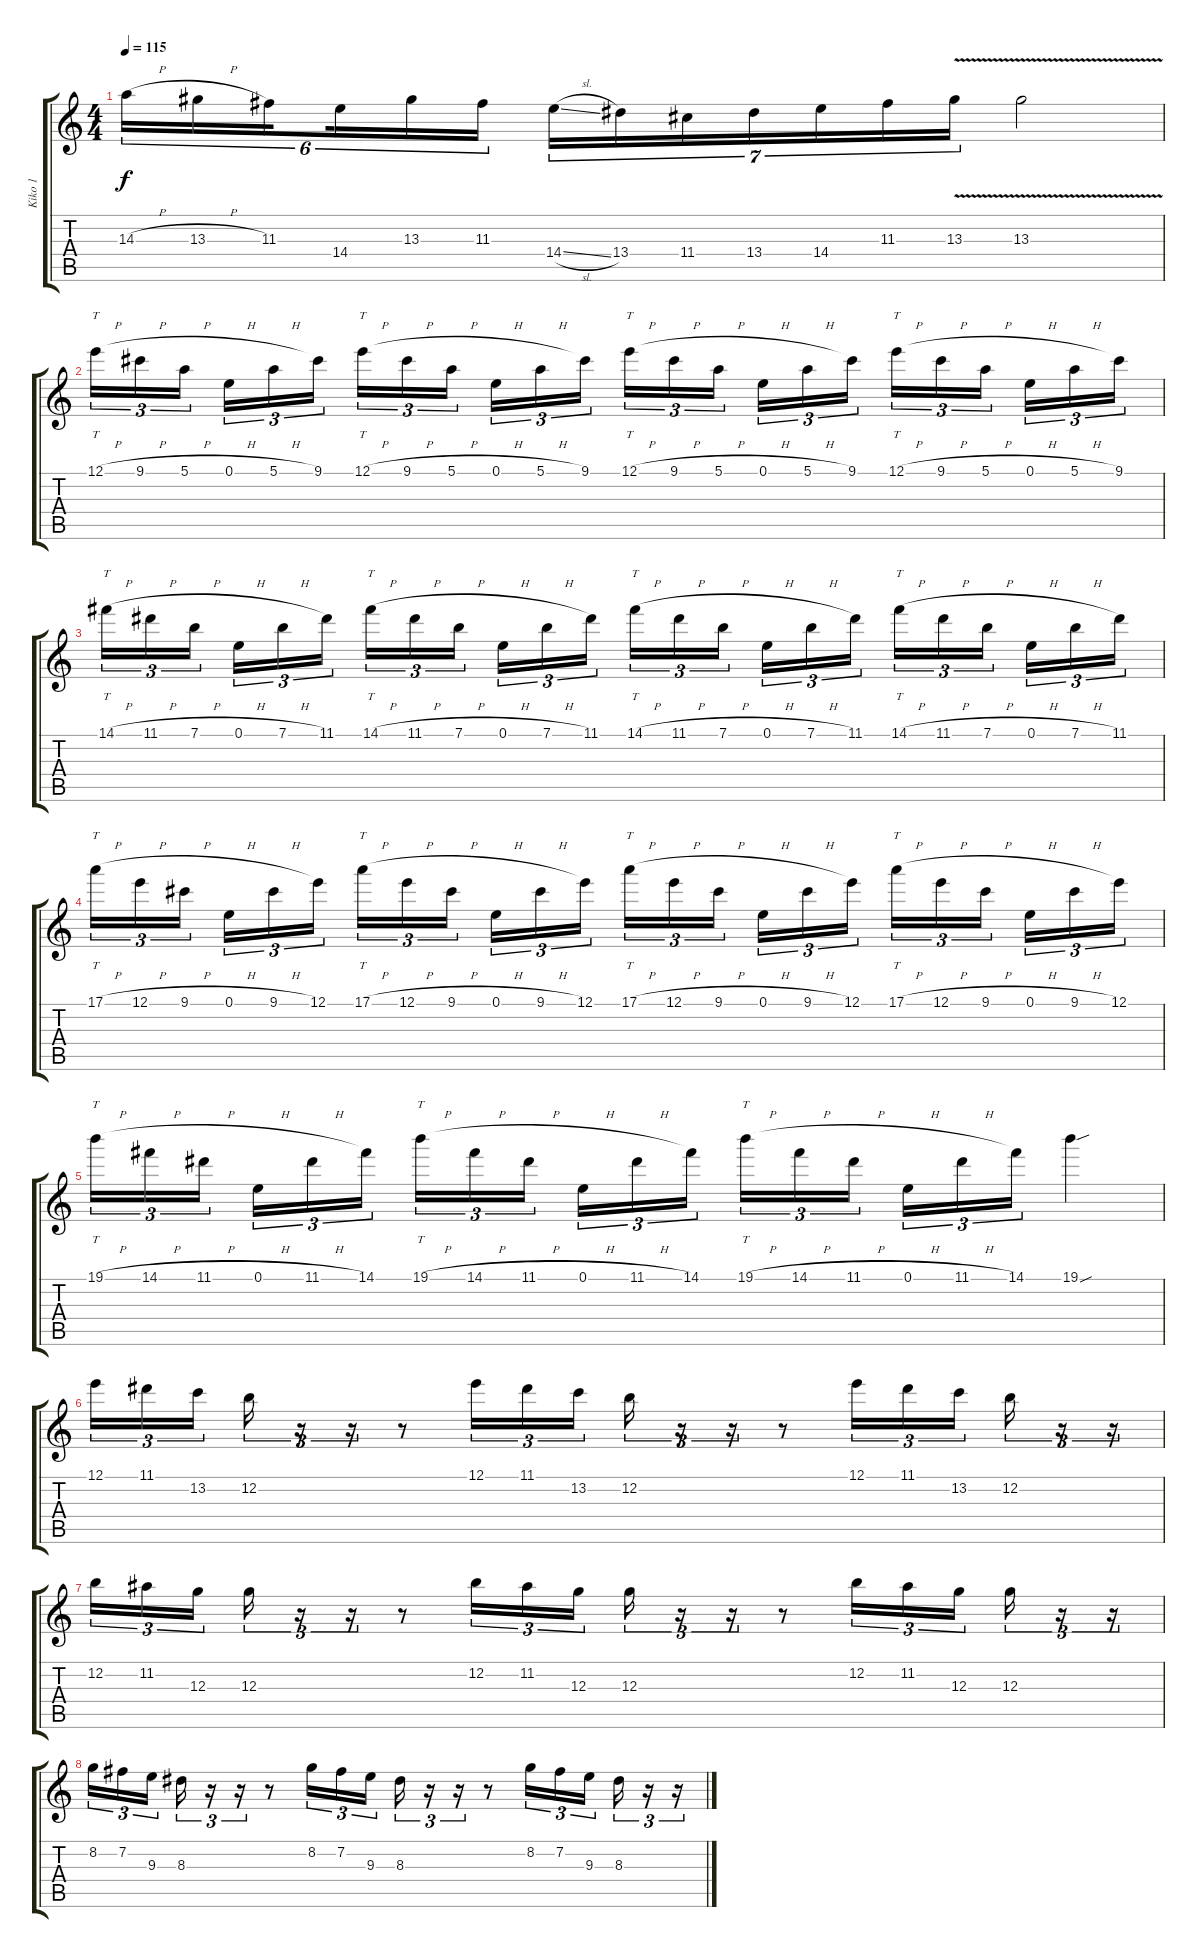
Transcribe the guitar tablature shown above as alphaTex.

\track ("Kiko 1" "Kiko 1") {instrument overdrivenguitar}
\staff {score tabs}
\tuning (E4 B3 G3 D3 A2 E2) {hide}
\ts (4 4)
\tempo 115
\clef g2
\ks c
14.3{h}.16{tu (6 4) dy f} 13.3{h}.16{tu (6 4)} 11.3.16{tu (6 4) beam splitsecondary} 14.4.16{tu (6 4)} 13.3.16{tu (6 4)} 11.3.16{tu (6 4)} 14.4{sl}.16{tu (7 4)} 13.4.16{tu (7 4)} 11.4.16{tu (7 4)} 13.4.16{tu (7 4)} 14.4.16{tu (7 4)} 11.3.16{tu (7 4)} 13.3{v}.16{tu (7 4)} 13.3{v}.2 |
12.1{h}.16{tt tu (3 2)} 9.1{h}.16{tu (3 2)} 5.1{h}.16{tu (3 2) beam splitsecondary} 0.1{h}.16{tu (3 2)} 5.1{h}.16{tu (3 2)} 9.1.16{tu (3 2)} 12.1{h}.16{tt tu (3 2)} 9.1{h}.16{tu (3 2)} 5.1{h}.16{tu (3 2) beam splitsecondary} 0.1{h}.16{tu (3 2)} 5.1{h}.16{tu (3 2)} 9.1.16{tu (3 2)} 12.1{h}.16{tt tu (3 2)} 9.1{h}.16{tu (3 2)} 5.1{h}.16{tu (3 2) beam splitsecondary} 0.1{h}.16{tu (3 2)} 5.1{h}.16{tu (3 2)} 9.1.16{tu (3 2)} 12.1{h}.16{tt tu (3 2)} 9.1{h}.16{tu (3 2)} 5.1{h}.16{tu (3 2) beam splitsecondary} 0.1{h}.16{tu (3 2)} 5.1{h}.16{tu (3 2)} 9.1.16{tu (3 2)} |
14.1{h}.16{tt tu (3 2)} 11.1{h}.16{tu (3 2)} 7.1{h}.16{tu (3 2) beam splitsecondary} 0.1{h}.16{tu (3 2)} 7.1{h}.16{tu (3 2)} 11.1.16{tu (3 2)} 14.1{h}.16{tt tu (3 2)} 11.1{h}.16{tu (3 2)} 7.1{h}.16{tu (3 2) beam splitsecondary} 0.1{h}.16{tu (3 2)} 7.1{h}.16{tu (3 2)} 11.1.16{tu (3 2)} 14.1{h}.16{tt tu (3 2)} 11.1{h}.16{tu (3 2)} 7.1{h}.16{tu (3 2) beam splitsecondary} 0.1{h}.16{tu (3 2)} 7.1{h}.16{tu (3 2)} 11.1.16{tu (3 2)} 14.1{h}.16{tt tu (3 2)} 11.1{h}.16{tu (3 2)} 7.1{h}.16{tu (3 2) beam splitsecondary} 0.1{h}.16{tu (3 2)} 7.1{h}.16{tu (3 2)} 11.1.16{tu (3 2)} |
17.1{h}.16{tt tu (3 2)} 12.1{h}.16{tu (3 2)} 9.1{h}.16{tu (3 2) beam splitsecondary} 0.1{h}.16{tu (3 2)} 9.1{h}.16{tu (3 2)} 12.1.16{tu (3 2)} 17.1{h}.16{tt tu (3 2)} 12.1{h}.16{tu (3 2)} 9.1{h}.16{tu (3 2) beam splitsecondary} 0.1{h}.16{tu (3 2)} 9.1{h}.16{tu (3 2)} 12.1.16{tu (3 2)} 17.1{h}.16{tt tu (3 2)} 12.1{h}.16{tu (3 2)} 9.1{h}.16{tu (3 2) beam splitsecondary} 0.1{h}.16{tu (3 2)} 9.1{h}.16{tu (3 2)} 12.1.16{tu (3 2)} 17.1{h}.16{tt tu (3 2)} 12.1{h}.16{tu (3 2)} 9.1{h}.16{tu (3 2) beam splitsecondary} 0.1{h}.16{tu (3 2)} 9.1{h}.16{tu (3 2)} 12.1.16{tu (3 2)} |
19.1{h}.16{tt tu (3 2)} 14.1{h}.16{tu (3 2)} 11.1{h}.16{tu (3 2) beam splitsecondary} 0.1{h}.16{tu (3 2)} 11.1{h}.16{tu (3 2)} 14.1.16{tu (3 2)} 19.1{h}.16{tt tu (3 2)} 14.1{h}.16{tu (3 2)} 11.1{h}.16{tu (3 2) beam splitsecondary} 0.1{h}.16{tu (3 2)} 11.1{h}.16{tu (3 2)} 14.1.16{tu (3 2)} 19.1{h}.16{tt tu (3 2)} 14.1{h}.16{tu (3 2)} 11.1{h}.16{tu (3 2) beam splitsecondary} 0.1{h}.16{tu (3 2)} 11.1{h}.16{tu (3 2)} 14.1.16{tu (3 2)} 19.1{sou}.4 |
12.1.16{tu (3 2)} 11.1.16{tu (3 2)} 13.2.16{tu (3 2) beam splitsecondary} 12.2.16{tu (3 2)} r.16{tu (3 2)} r.16{tu (3 2)} r.8 12.1.16{tu (3 2)} 11.1.16{tu (3 2)} 13.2.16{tu (3 2)} 12.2.16{tu (3 2)} r.16{tu (3 2)} r.16{tu (3 2)} r.8 12.1.16{tu (3 2)} 11.1.16{tu (3 2)} 13.2.16{tu (3 2) beam splitsecondary} 12.2.16{tu (3 2)} r.16{tu (3 2)} r.16{tu (3 2)} |
12.2.16{tu (3 2)} 11.2.16{tu (3 2)} 12.3.16{tu (3 2) beam splitsecondary} 12.3.16{tu (3 2)} r.16{tu (3 2)} r.16{tu (3 2)} r.8 12.2.16{tu (3 2)} 11.2.16{tu (3 2)} 12.3.16{tu (3 2)} 12.3.16{tu (3 2)} r.16{tu (3 2)} r.16{tu (3 2)} r.8 12.2.16{tu (3 2)} 11.2.16{tu (3 2)} 12.3.16{tu (3 2) beam splitsecondary} 12.3.16{tu (3 2)} r.16{tu (3 2)} r.16{tu (3 2)} |
8.2.16{tu (3 2)} 7.2.16{tu (3 2)} 9.3.16{tu (3 2) beam splitsecondary} 8.3.16{tu (3 2)} r.16{tu (3 2)} r.16{tu (3 2)} r.8 8.2.16{tu (3 2)} 7.2.16{tu (3 2)} 9.3.16{tu (3 2)} 8.3.16{tu (3 2)} r.16{tu (3 2)} r.16{tu (3 2)} r.8 8.2.16{tu (3 2)} 7.2.16{tu (3 2)} 9.3.16{tu (3 2) beam splitsecondary} 8.3.16{tu (3 2)} r.16{tu (3 2)} r.16{tu (3 2)}
